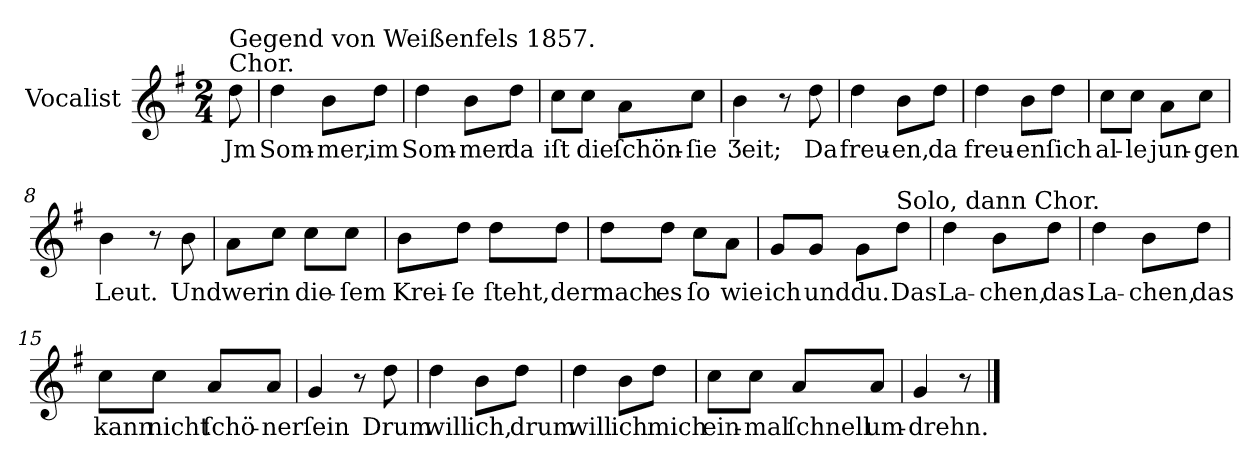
**kern	**text
*part1	*part1
*staff1	*staff1
*I"Vocalist	*
*k[f#]	*
*G:	*
*M2/4	*
=	=
!LO:TX:a:t=Chor.	!
!LO:TX:a:t=Gegend von Weißenfels 1857.	!
8dd	Jm
=1	=1
4dd	Som-
8bL	-mer,
8ddJ	im
=2	=2
4dd	Som-
8bL	-mer
8ddJ	da
=3	=3
8ccL	iſt
8ccJ	die
8aL	ſchön-
8ccJ	-ſie
=4	=4
4b	Ʒeit;
8r	.
8dd	Da
=5	=5
4dd	freu-
8bL	-en,
8ddJ	da
=6	=6
4dd	freu-
8bL	-en
8ddJ	ſich
=7	=7
8ccL	al-
8ccJ	-le
8aL	jun-
8ccJ	-gen
=8	=8
4b	Leut.
8r	.
8b	Und
=9	=9
8aL	wer
8ccJ	in
8ccL	die-
8ccJ	-ſem
=10	=10
8bL	Krei-
8ddJ	-ſe
8ddL	ſteht,
8ddJ	der
=11	=11
8ddL	mach
8ddJ	es
8ccL	ſo
8aJ	wie
=12	=12
8gL	ich
8gJ	und
8gL	du.
!LO:TX:a:t=Solo, dann Chor.	!
8ddJ	Das
=13	=13
4dd	La-
8bL	-chen,
8ddJ	das
=14	=14
4dd	La-
8bL	-chen,
8ddJ	das
=15	=15
8ccL	kann
8ccJ	nicht
8aL	ſchö-
8aJ	-ner
=16	=16
4g	ſein
8r	.
8dd	Drum
=17	=17
4dd	will
8bL	ich,
8ddJ	drum
=18	=18
4dd	will
8bL	ich
8ddJ	mich
=19	=19
8ccL	ein-
8ccJ	-mal
8aL	ſchnell
8aJ	um-
=20	=20
4g	-drehn.
8r	.
==	==
*-	*-
